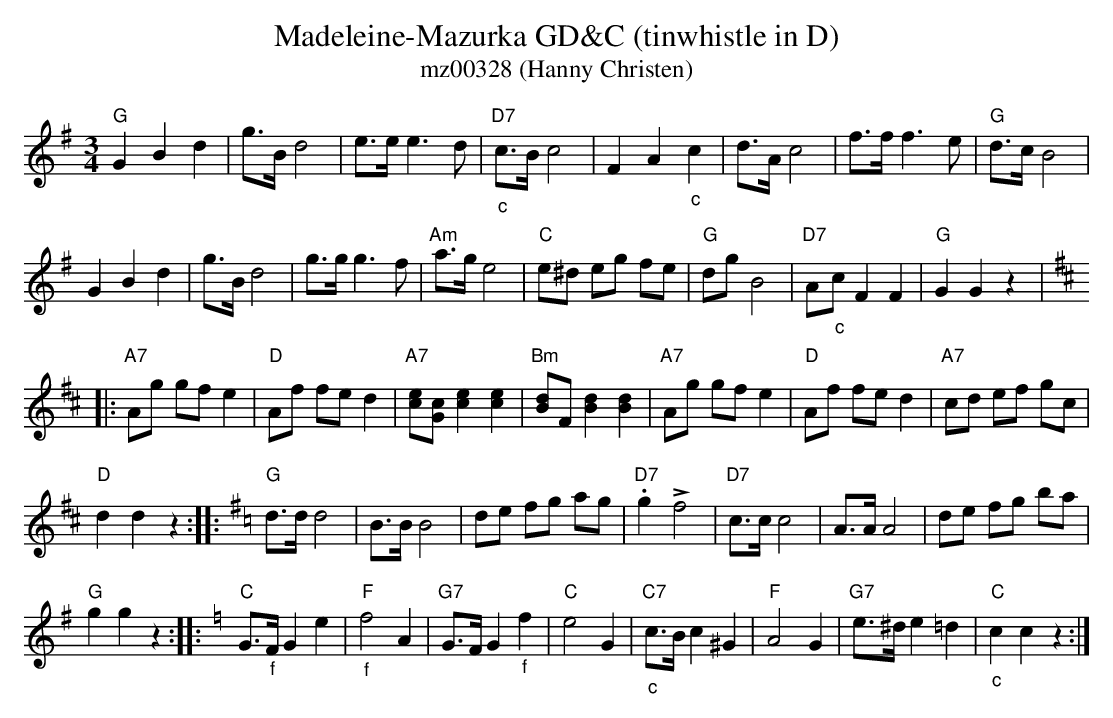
X:1
T:Madeleine-Mazurka GD&C (tinwhistle in D)
T:mz00328 (Hanny Christen)
M:3/4
L:1/8
K:G %%MIDI gchordon
"G"G2B2d2 | g>Bd4 | e>ee3d | "D7""_c"c>Bc4 | F2A2"_c"c2 | d>Ac4 | f>ff3e | "G"d>cB4 |
G2B2d2 | g>Bd4 | g>gg3f | "Am"a>ge4 | "C"e^d eg fe | "G"dgB4 | "D7"A"_c"cF2F2 | "G"G2G2z2 |: [K:D]
"A7"Ag gfe2 | "D"Af fed2 | "A7"[ce][Gc] [ce]2 [ce]2 | "Bm"[Bd]F [Bd]2 [Bd]2 | "A7"Ag gfe2 | "D"Af fed2 | \
"A7"cd ef gc |
"D"d2d2z2 :: [K:G] "G"d>dd4 | B>BB4 | de fg ag | "D7".g2 !>!f4 | \
"D7"c>c c4 | A>AA4 | de fg ba |
"G"g2g2z2 :: [K:C] "C"G>"_f"F G2e2 | "F""_f"f4A2 | \
"G7"G>FG2"_f"f2 | "C"e4G2 | "C7""_c"c>Bc2^G2 | "F"A4G2 | "G7"e>^d e2 =d2 | "C""_c"c2c2z2 :|
